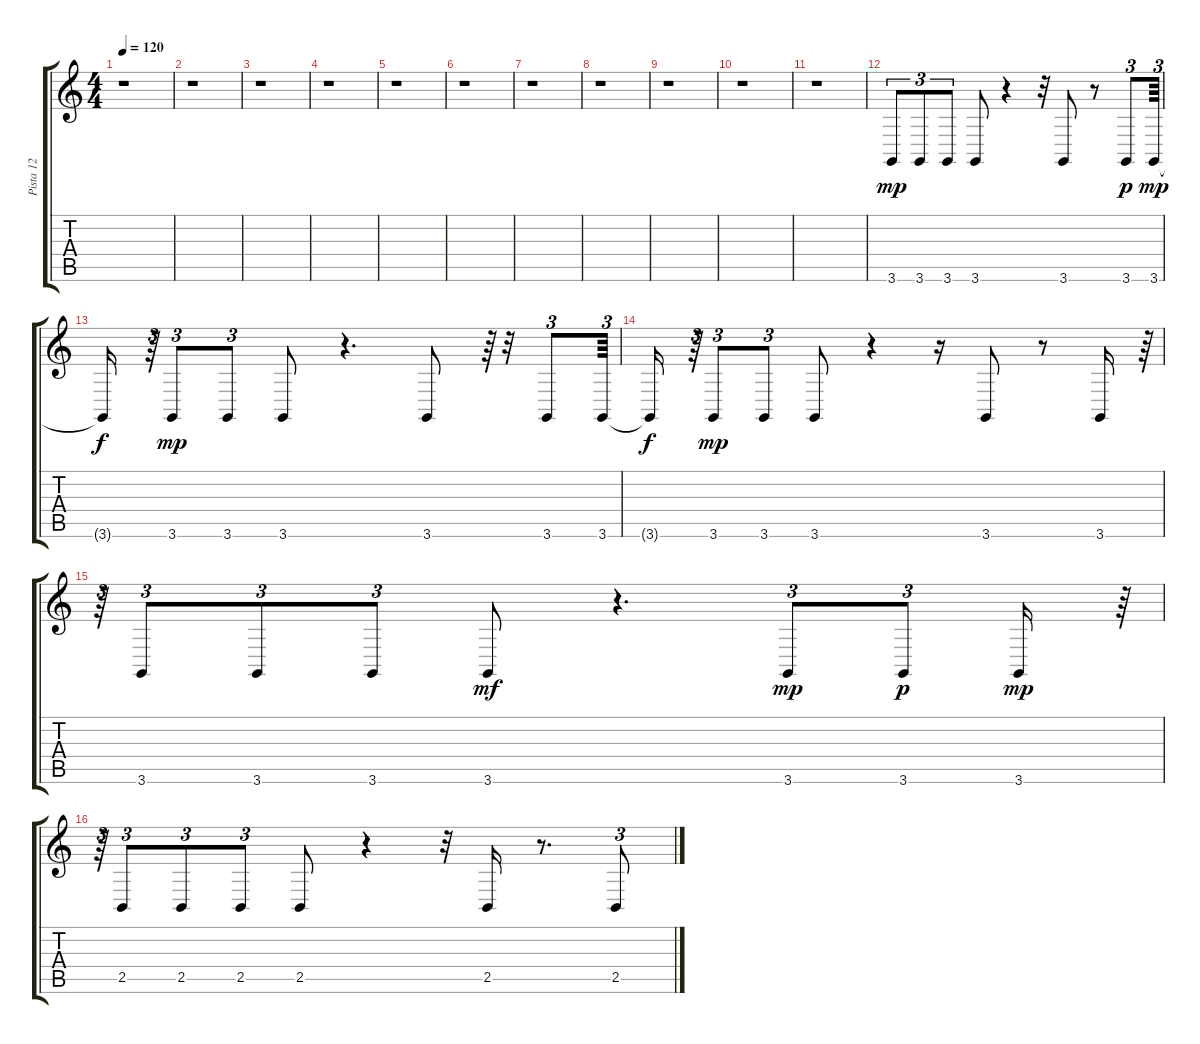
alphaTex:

\track ("Pista 12" "Pista 12") {instrument timpani}
\staff {score tabs}
\tuning (E4 B3 G3 D3 A2 E2) {hide}
\ts (4 4)
\tempo 120
\clef g2
\ks c
r.1{dy mp} |
r.1 |
r.1 |
r.1 |
r.1 |
r.1 |
r.1 |
r.1 |
r.1 |
r.1 |
r.1 |
3.6.8{tu (3 2)} 3.6.8{tu (3 2)} 3.6.8{tu (3 2)} 3.6.8 r.4 r.32 3.6.8 r.8 3.6.8{tu (3 2) dy p} 3.6.64{tu (3 2) dy mp} |
3.6{t}.16{dy f} r.64{tu (3 2)} 3.6.8{tu (3 2) dy mp} 3.6.8{tu (3 2)} 3.6.8 r.4{d} 3.6.8 r.64{tu (3 2)} r.32 3.6.8{tu (3 2)} 3.6.64{tu (3 2)} |
3.6{t}.16{dy f} r.64{tu (3 2)} 3.6.8{tu (3 2) dy mp} 3.6.8{tu (3 2)} 3.6.8 r.4 r.16 3.6.8 r.8 3.6.16 r.64{tu (3 2)} |
r.64{tu (3 2)} 3.6.8{tu (3 2)} 3.6.8{tu (3 2)} 3.6.8{tu (3 2)} 3.6.8{dy mf} r.4{d} 3.6.8{tu (3 2) dy mp} 3.6.8{tu (3 2) dy p} 3.6.16{dy mp} r.64{tu (3 2)} |
r.64{tu (3 2)} 2.5.8{tu (3 2)} 2.5.8{tu (3 2)} 2.5.8{tu (3 2)} 2.5.8 r.4 r.32 2.5.16 r.8{d} 2.5.8{tu (3 2)}
